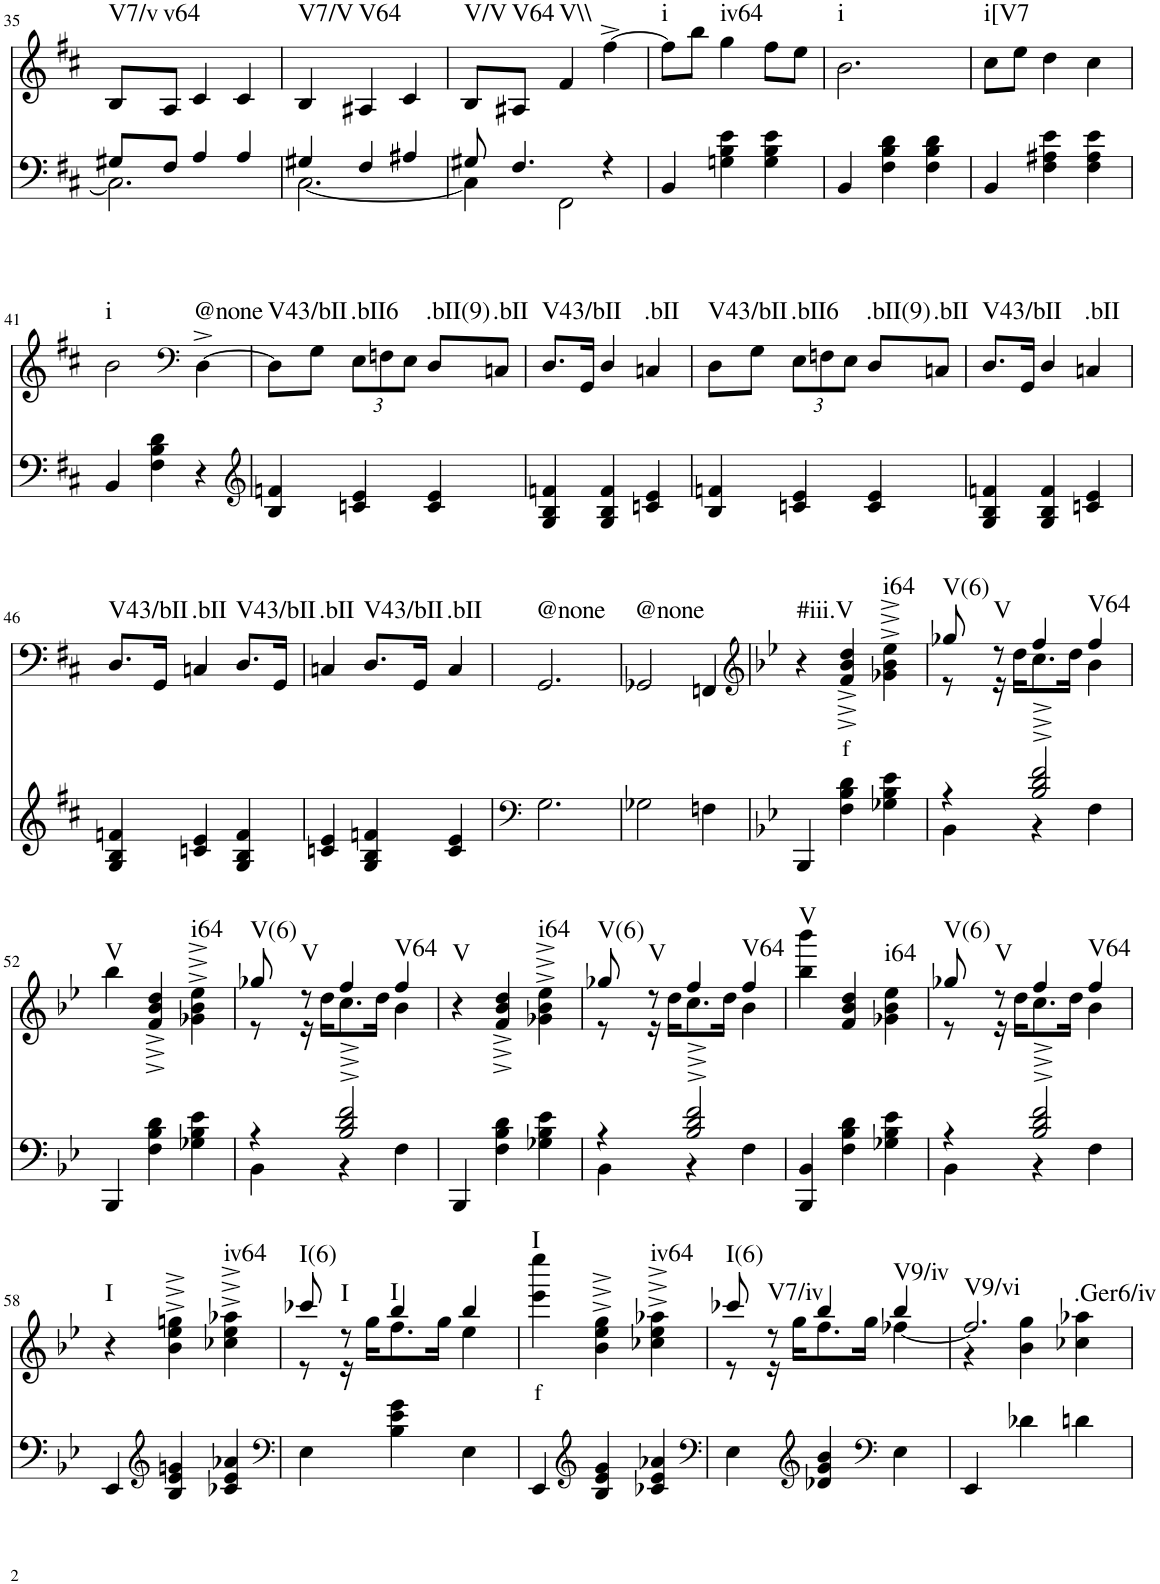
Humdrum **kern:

**kern	**kern	**text	**harte
*part2	*part1	*part1	*part1
*staff2	*staff1	*staff1	*
*I"Piano	*I"Piano	*	*
*I'Pno	*I'Pno	*	*
!!LO:PB:g=z
*clefF4	*clefG2	*	*
*k[f#c#]	*k[f#c#]	*	*
*b:	*b:	*	*
*M3/4	*M3/4	*	*
=35	=35	=35	=35
*^	*	*	*
!	!	!	!	!LO:H:kt=V7/v
8G#X/L	2.C#\]	8B/L	.	N
!	!	!	!	!LO:H:kt=v64
8F#/J	.	8A/J	.	N
4A/	.	4c#/	.	.
4A/	.	4c#/	.	.
=36	=36	=36	=36	=36
!	!	!	!	!LO:H:kt=V7/V
4G#X/	[2.C#\	4B/	.	N
!	!	!	!	!LO:H:kt=V64
4F#/	.	4A#X/	.	N
4A#X/	.	4c#/	.	.
=37	=37	=37	=37	=37
!	!	!	!	!LO:H:kt=V/V
8G#X/	4C#\]	8B/L	.	N
!	!	!	!	!LO:H:kt=V64
4.F#/	.	8A#X/J	.	N
!	!	!	!	!LO:H:kt=V\\
.	2FF#\	4f#/	.	N
4r	.	[4ff#^\	.	.
*v	*v	*	*	*
=38	=38	=38	=38
!	!	!	!LO:H:kt=i
4BB/	8ff#\L]	.	N
.	8bb\J	.	.
!	!	!	!LO:H:kt=iv64
4Gn\ 4B\ 4e\	4gg\	.	N
4G\ 4B\ 4e\	8ff#\L	.	.
.	8ee\J	.	.
=39	=39	=39	=39
!	!	!	!LO:H:kt=i
4BB/	2.b\	.	N
4F#\ 4B\ 4d\	.	.	.
4F#\ 4B\ 4d\	.	.	.
=40	=40	=40	=40
!	!	!	!LO:H:kt=i[V7
4BB/	8cc#\L	.	N
.	8ee\J	.	.
4F#\ 4A#X\ 4e\	4dd\	.	.
4F#\ 4A#\ 4e\	4cc#\	.	.
!!LO:LB:g=z
=41	=41	=41	=41
!	!	!	!LO:H:kt=i
4BB/	2b\	.	N
4F#\ 4B\ 4d\	.	.	.
*	*clefF4	*	*
!	!	!	!LO:H:kt=@none
4r	[4D^\	.	N
=42	=42	=42	=42
*clefG2	*	*	*
!	!	!	!LO:H:kt=V43/bII
4B/ 4fn/	8D\L]	.	N
.	8G\J	.	.
*	*Xbrackettup	*	*
!	!	!	!LO:H:kt=.bII6
4cn/ 4e/	12E\L	.	N
.	12Fn\	.	.
.	12E\J	.	.
!	!	!	!LO:H:kt=.bII(9)
4c/ 4e/	8D/L	.	N
!	!	!	!LO:H:kt=.bII
.	8Cn/J	.	N
=43	=43	=43	=43
!	!	!	!LO:H:kt=V43/bII
4G/ 4B/ 4fn/	8.D/L	.	N
.	16GG/Jk	.	.
4G/ 4B/ 4f/	4D/	.	.
!	!	!	!LO:H:kt=.bII
4cn/ 4e/	4Cn/	.	N
=44	=44	=44	=44
!	!	!	!LO:H:kt=V43/bII
4B/ 4fn/	8D\L	.	N
.	8G\J	.	.
!	!	!	!LO:H:kt=.bII6
4cn/ 4e/	12E\L	.	N
.	12Fn\	.	.
.	12E\J	.	.
!	!	!	!LO:H:kt=.bII(9)
4c/ 4e/	8D/L	.	N
!	!	!	!LO:H:kt=.bII
.	8Cn/J	.	N
=45	=45	=45	=45
!	!	!	!LO:H:kt=V43/bII
4G/ 4B/ 4fn/	8.D/L	.	N
.	16GG/Jk	.	.
4G/ 4B/ 4f/	4D/	.	.
!	!	!	!LO:H:kt=.bII
4cn/ 4e/	4Cn/	.	N
!!LO:LB:g=z
=46	=46	=46	=46
!	!	!	!LO:H:kt=V43/bII
4G/ 4B/ 4fn/	8.D/L	.	N
.	16GG/Jk	.	.
!	!	!	!LO:H:kt=.bII
4cn/ 4e/	4Cn/	.	N
!	!	!	!LO:H:kt=V43/bII
4G/ 4B/ 4f/	8.D/L	.	N
.	16GG/Jk	.	.
=47	=47	=47	=47
!	!	!	!LO:H:kt=.bII
4cn/ 4e/	4Cn/	.	N
!	!	!	!LO:H:kt=V43/bII
4G/ 4B/ 4fn/	8.D/L	.	N
.	16GG/Jk	.	.
!	!	!	!LO:H:kt=.bII
4c/ 4e/	4C/	.	N
=48	=48	=48	=48
*clefF4	*	*	*
!	!	!	!LO:H:kt=@none
2.G\	2.GG/	.	N
=49	=49	=49	=49
!	!	!	!LO:H:kt=@none
2G-X\	2GG-X/	.	N
4Fn\	4FFn/	.	.
=50	=50	=50	=50
*	*clefG2	*	*
*k[b-e-]	*k[b-e-]	*	*
!	!	!	!LO:H:kt=#iii.V
4BBB-/	4r	.	N
!	!	!LO:LY:b	!
4F\ 4B-\ 4d\	4f/^ 4b-/^ 4dd/^	f	.
!	!	!	!LO:H:kt=i64
4G-X\ 4B-\ 4e-\	4g-X\^ 4b-\^ 4ee-\^	.	N
=51	=51	=51	=51
*^	*^	*	*
!	!	!	!	!	!LO:H:kt=V(6)
4r	4BB-\	8gg-X/	8r	.	N
!	!	!	!	!	!LO:H:kt=V
.	.	8r	16r	.	N
.	.	.	16dd\KL	.	.
2B-/^ 2d/^ 2f/^	4r	4ff/	8.cc\	.	.
.	.	.	16dd\Jk	.	.
!	!	!	!	!	!LO:H:kt=V64
.	4F\	4ff/	4b-\	.	N
!!LO:LB:g=z
=52	=52	=52	=52	=52	=52
!	!	!	!	!	!LO:H:kt=V
*v	*v	*	*	*	*
*	*v	*v	*	*
4BBB-/	4bb-\	.	N
4F\ 4B-\ 4d\	4f/^ 4b-/^ 4dd/^	.	.
!	!	!	!LO:H:kt=i64
4G-X\ 4B-\ 4e-\	4g-X\^ 4b-\^ 4ee-\^	.	N
=53	=53	=53	=53
*^	*^	*	*
!	!	!	!	!	!LO:H:kt=V(6)
4r	4BB-\	8gg-X/	8r	.	N
!	!	!	!	!	!LO:H:kt=V
.	.	8r	16r	.	N
.	.	.	16dd\KL	.	.
2B-/^ 2d/^ 2f/^	4r	4ff/	8.cc\	.	.
.	.	.	16dd\Jk	.	.
!	!	!	!	!	!LO:H:kt=V64
.	4F\	4ff/	4b-\	.	N
=54	=54	=54	=54	=54	=54
!	!	!	!	!	!LO:H:kt=V
*v	*v	*	*	*	*
*	*v	*v	*	*
4BBB-/	4r	.	N
4F\ 4B-\ 4d\	4f/^ 4b-/^ 4dd/^	.	.
!	!	!	!LO:H:kt=i64
4G-X\ 4B-\ 4e-\	4g-X\^ 4b-\^ 4ee-\^	.	N
=55	=55	=55	=55
*^	*^	*	*
!	!	!	!	!	!LO:H:kt=V(6)
4r	4BB-\	8gg-X/	8r	.	N
!	!	!	!	!	!LO:H:kt=V
.	.	8r	16r	.	N
.	.	.	16dd\KL	.	.
2B-/^ 2d/^ 2f/^	4r	4ff/	8.cc\	.	.
.	.	.	16dd\Jk	.	.
!	!	!	!	!	!LO:H:kt=V64
.	4F\	4ff/	4b-\	.	N
=56	=56	=56	=56	=56	=56
!	!	!	!	!	!LO:H:kt=V
*v	*v	*	*	*	*
*	*v	*v	*	*
4BBB-/ 4BB-/	4bb-\ 4bbb-\	.	N
4F\ 4B-\ 4d\	4f/ 4b-/ 4dd/	.	.
!	!	!	!LO:H:kt=i64
4G-X\ 4B-\ 4e-\	4g-X\ 4b-\ 4ee-\	.	N
=57	=57	=57	=57
*^	*^	*	*
!	!	!	!	!	!LO:H:kt=V(6)
4r	4BB-\	8gg-X/	8r	.	N
!	!	!	!	!	!LO:H:kt=V
.	.	8r	16r	.	N
.	.	.	16dd\KL	.	.
2B-/^ 2d/^ 2f/^	4r	4ff/	8.cc\	.	.
.	.	.	16dd\Jk	.	.
!	!	!	!	!	!LO:H:kt=V64
.	4F\	4ff/	4b-\	.	N
!!LO:LB:g=z
=58	=58	=58	=58	=58	=58
!	!	!	!	!	!LO:H:kt=I
*v	*v	*	*	*	*
*	*v	*v	*	*
4EE-/	4r	.	N
*clefG2	*	*	*
4B-/ 4e-/ 4gn/	4b-\^ 4ee-\^ 4ggn\^	.	.
!	!	!	!LO:H:kt=iv64
4c-X/ 4e-/ 4a-X/	4cc-X\^ 4ee-\^ 4aa-X\^	.	N
=59	=59	=59	=59
*clefF4	*	*	*
*	*^	*	*
!	!	!	!	!LO:H:kt=I(6)
4E-\	8ccc-X/	8r	.	N
!	!	!	!	!LO:H:kt=I
.	8r	16r	.	N
.	.	16gg\KL	.	.
!	!	!	!	!LO:H:kt=I
4B-\ 4e-\ 4g\	4bb-/	8.ff\	.	N
.	.	16gg\Jk	.	.
4E-\	4bb-/	4ee-\	.	.
=60	=60	=60	=60	=60
!	!	!	!LO:LY:b	!LO:H:kt=I
*	*v	*v	*	*
4EE-/	4eee-\ 4eeee-\	f	N
*clefG2	*	*	*
4B-/ 4e-/ 4g/	4b-\^ 4ee-\^ 4gg\^	.	.
!	!	!	!LO:H:kt=iv64
4c-X/ 4e-/ 4a-X/	4cc-X\^ 4ee-\^ 4aa-X\^	.	N
=61	=61	=61	=61
*clefF4	*	*	*
*	*^	*	*
!	!	!	!	!LO:H:kt=I(6)
4E-\	8ccc-X/	8r	.	N
!	!	!	!	!LO:H:kt=V7/iv
.	8r	16r	.	N
.	.	16gg\KL	.	.
*clefG2	*	*	*	*
4d-X/ 4g/ 4b-/	4bb-/	8.ff\	.	.
.	.	16gg\Jk	.	.
*clefF4	*	*	*	*
!	!	!	!	!LO:H:kt=V9/iv
4E-\	4bb-/	[4ff-X\	.	N
=62	=62	=62	=62	=62
!	!	!	!	!LO:H:n=1:kt=V9/vi
!	!	!	!	!LO:H:n=2:kt=.Ger6/iv
4EE-/	2.ff-/]	4r	.	N N
4d-X\	.	4b-\ 4gg\	.	.
4dn\	.	4cc-X\ 4aa-X\	.	.
*	*v	*v	*	*
=	=	=	=
*-	*-	*-	*-
